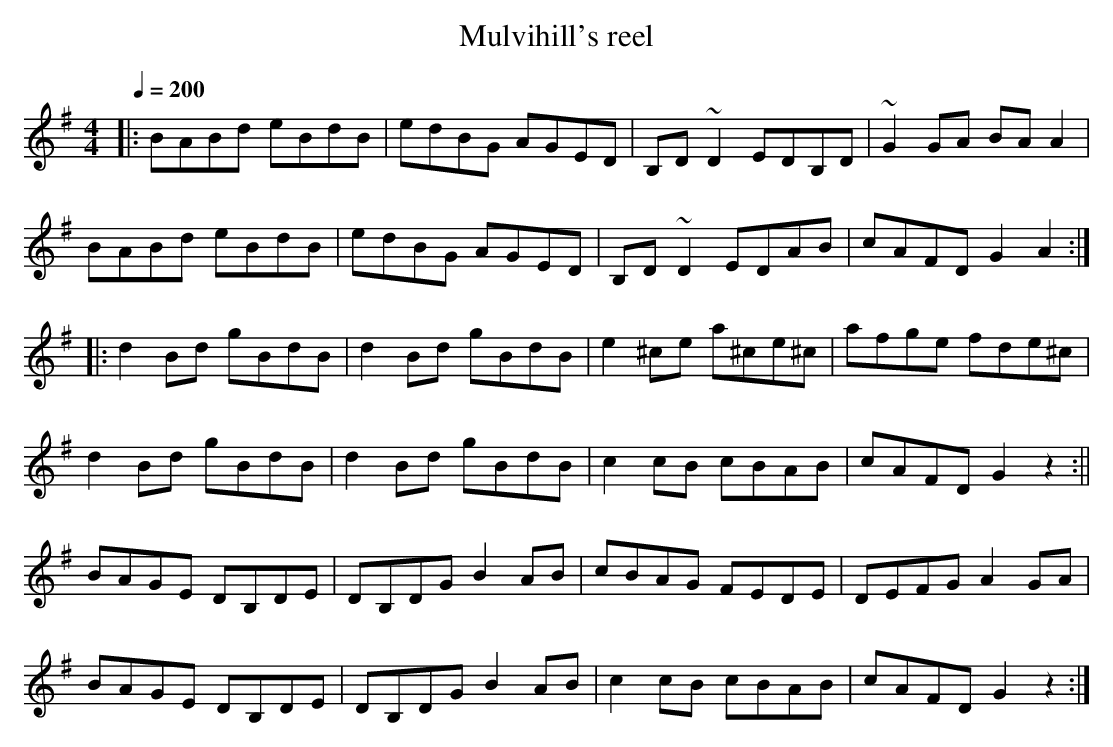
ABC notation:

X:1
T:Mulvihill's reel
M:4/4
L:1/8
Q:1/4=200
K:G
|:BABd eBdB|edBG AGED|B,D~D2 EDB,D|~G2GA BAA2|
BABd eBdB|edBG AGED|B,D~D2 EDAB|cAFD G2A2:|
|:d2Bd gBdB|d2Bd gBdB|e2^ce a^ce^c|afge fde^c|
d2Bd gBdB|d2Bd gBdB|c2cB cBAB|cAFD G2z2:||
BAGE DB,DE|DB,DG B2AB|cBAG FEDE|DEFG A2GA|
BAGE DB,DE|DB,DG B2AB|c2cB cBAB|cAFD G2z2:|
